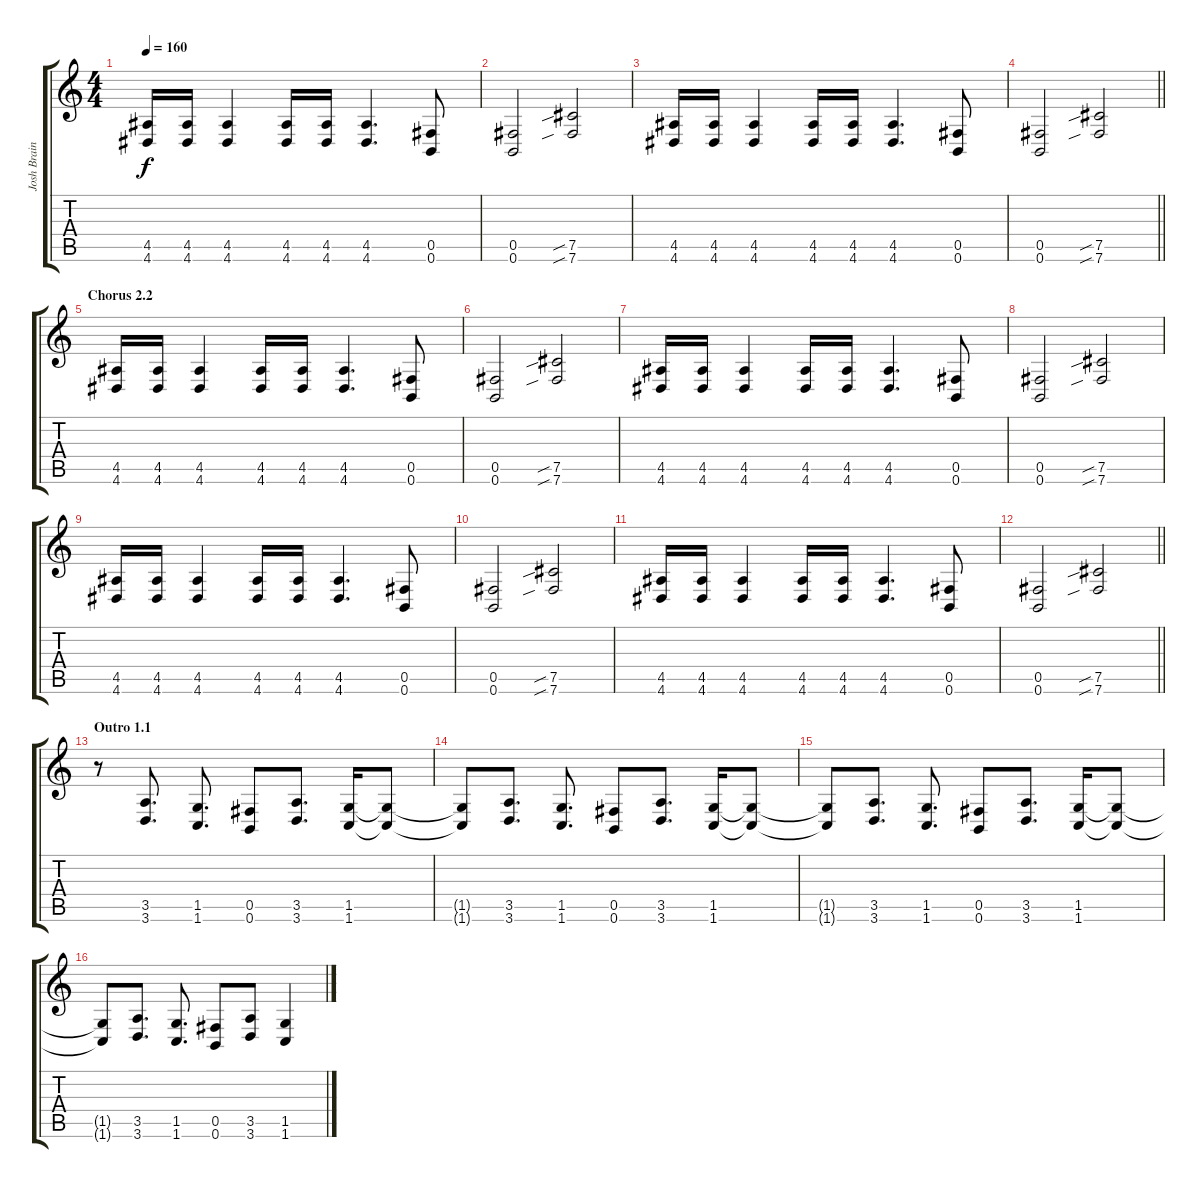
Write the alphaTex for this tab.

\track ("Josh Brainard" "Josh Brain") {instrument distortionguitar}
\staff {score tabs}
\tuning (Db4 Ab3 E3 B2 Gb2 B1) {hide}
\ts (4 4)
\tempo 160
\clef g2
\ks c
(4.5 4.6).16{dy f} (4.5 4.6).16 (4.5 4.6).4 (4.5 4.6).16 (4.5 4.6).16 (4.5 4.6).4{d} (0.5 0.6).8 |
(0.5 0.6).2 (7.5{sib} 7.6{sib}).2 |
(4.5 4.6).16 (4.5 4.6).16 (4.5 4.6).4 (4.5 4.6).16 (4.5 4.6).16 (4.5 4.6).4{d} (0.5 0.6).8 |
\barLineRight lightlight
(0.5 0.6).2 (7.5{sib} 7.6{sib}).2 |
\section ("" "Chorus 2.2")
(4.5 4.6).16 (4.5 4.6).16 (4.5 4.6).4 (4.5 4.6).16 (4.5 4.6).16 (4.5 4.6).4{d} (0.5 0.6).8 |
(0.5 0.6).2 (7.5{sib} 7.6{sib}).2 |
(4.5 4.6).16 (4.5 4.6).16 (4.5 4.6).4 (4.5 4.6).16 (4.5 4.6).16 (4.5 4.6).4{d} (0.5 0.6).8 |
(0.5 0.6).2 (7.5{sib} 7.6{sib}).2 |
(4.5 4.6).16 (4.5 4.6).16 (4.5 4.6).4 (4.5 4.6).16 (4.5 4.6).16 (4.5 4.6).4{d} (0.5 0.6).8 |
(0.5 0.6).2 (7.5{sib} 7.6{sib}).2 |
(4.5 4.6).16 (4.5 4.6).16 (4.5 4.6).4 (4.5 4.6).16 (4.5 4.6).16 (4.5 4.6).4{d} (0.5 0.6).8 |
\barLineRight lightlight
(0.5 0.6).2 (7.5{sib} 7.6{sib}).2 |
\section ("" "Outro 1.1")
r.8 (3.5 3.6).8{d} (1.5 1.6).8{d} (0.5 0.6).8 (3.5 3.6).8{d} (1.5 1.6).16 (1.5{t} 1.6{t}).8 |
(1.5{t} 1.6{t}).8 (3.5 3.6).8{d} (1.5 1.6).8{d} (0.5 0.6).8 (3.5 3.6).8{d} (1.5 1.6).16 (1.5{t} 1.6{t}).8 |
(1.5{t} 1.6{t}).8 (3.5 3.6).8{d} (1.5 1.6).8{d} (0.5 0.6).8 (3.5 3.6).8{d} (1.5 1.6).16 (1.5{t} 1.6{t}).8 |
(1.5{t} 1.6{t}).8 (3.5 3.6).8{d} (1.5 1.6).8{d} (0.5 0.6).8 (3.5 3.6).8 (1.5 1.6).4
